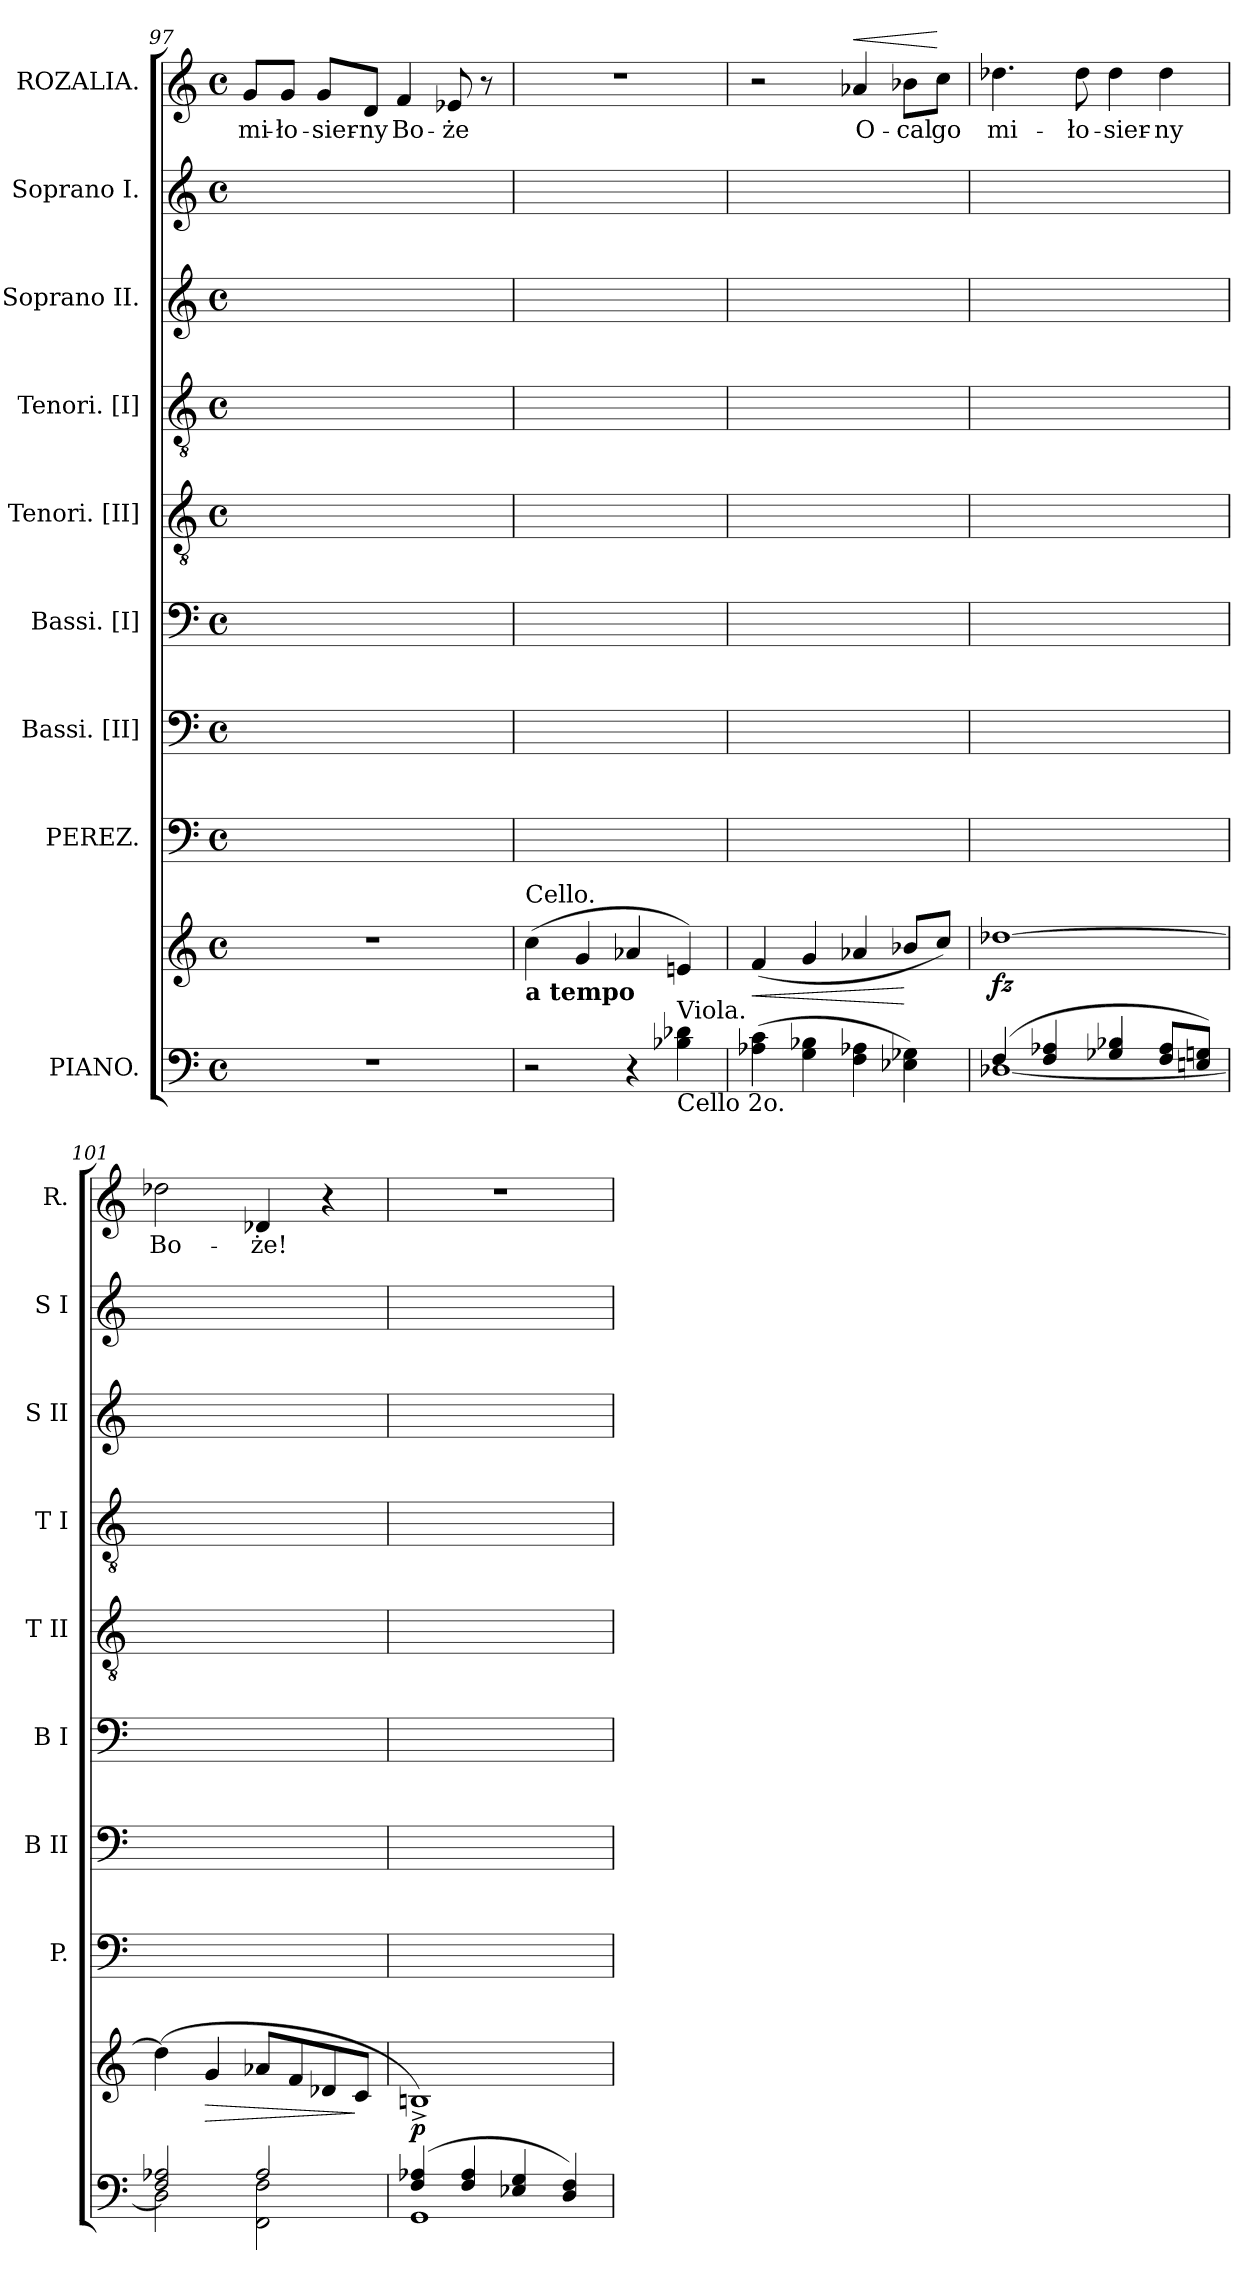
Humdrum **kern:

**kern	**kern	**dynam	**kern	**kern	**kern	**kern	**kern	**kern	**kern	**kern	**text	**dynam
*part9	*part9	*part9	*part8	*part7	*part6	*part5	*part4	*part3	*part2	*part1	*part1	*part1
*staff10	*staff9	*staff9/10	*staff8	*staff7	*staff6	*staff5	*staff4	*staff3	*staff2	*staff1	*staff1	*staff1
*I"PIANO.	*	*	*I"PEREZ.	*I"Bassi. [II]	*I"Bassi. [I]	*I"Tenori. [II]	*I"Tenori. [I]	*I"Soprano II.	*I"Soprano I.	*I"ROZALIA.	*	*
*	*	*	*I'P.	*I'B II	*I'B I	*I'T II	*I'T I	*I'S II	*I'S I	*I'R.	*	*
*clefF4	*clefG2	*	*clefF4	*clefF4	*clefF4	*clefGv2	*clefGv2	*clefG2	*clefG2	*clefG2	*	*
*k[]	*k[]	*	*k[]	*k[]	*k[]	*k[]	*k[]	*k[]	*k[]	*k[]	*	*
*C:	*C:	*	*C:	*C:	*C:	*C:	*C:	*C:	*C:	*C:	*	*
*M4/4	*M4/4	*	*M4/4	*M4/4	*M4/4	*M4/4	*M4/4	*M4/4	*M4/4	*M4/4	*	*
*met(c)	*met(c)	*	*met(c)	*met(c)	*met(c)	*met(c)	*met(c)	*met(c)	*met(c)	*met(c)	*	*
=97	=97	=97	=97	=97	=97	=97	=97	=97	=97	=97	=97	=97
1r	1r	.	1ryy	1ryy	1ryy	1ryy	1ryy	1ryy	1ryy	8g/L	mi-	.
.	.	.	.	.	.	.	.	.	.	8g/J	-ło-	.
.	.	.	.	.	.	.	.	.	.	8g/L	-sier-	.
.	.	.	.	.	.	.	.	.	.	8d/J	-ny	.
.	.	.	.	.	.	.	.	.	.	4f/	Bo-	.
.	.	.	.	.	.	.	.	.	.	8e-X/	-że	.
.	.	.	.	.	.	.	.	.	.	8r	.	.
=98	=98	=98	=98	=98	=98	=98	=98	=98	=98	=98	=98	=98
!	!LO:TX:b:B:t=a tempo	!	!	!	!	!	!	!	!	!	!	!
!	!LO:TX:a:t=Cello.	!	!	!	!	!	!	!	!	!	!	!
2r	(>4cc\	.	1ryy	1ryy	1ryy	1ryy	1ryy	1ryy	1ryy	1r	.	.
.	4g/	.	.	.	.	.	.	.	.	.	.	.
4r	4a-X/	.	.	.	.	.	.	.	.	.	.	.
!LO:TX:b:t=Cello 2o.	!	!	!	!	!	!	!	!	!	!	!	!
!LO:TX:a:t=Viola.	!	!	!	!	!	!	!	!	!	!	!	!
4B-X\ 4d-X\	4en/)	.	.	.	.	.	.	.	.	.	.	.
=99	=99	=99	=99	=99	=99	=99	=99	=99	=99	=99	=99	=99
!	!	!LO:HP:b	!	!	!	!	!	!	!	!	!	!
(>4A-X\ 4c\	(>4f/	<	1ryy	1ryy	1ryy	1ryy	1ryy	1ryy	1ryy	2r	.	.
4G\ 4B-X\	4g/	.	.	.	.	.	.	.	.	.	.	.
!	!	!	!	!	!	!	!	!	!	!	!	!LO:HP:a
4F\ 4A-X\	4a-X/	.	.	.	.	.	.	.	.	4a-X/	O-	<
4E-X\ 4G-X\)	8b-X/L	[	.	.	.	.	.	.	.	8b-X\L	-cal	.
.	8cc/J)	.	.	.	.	.	.	.	.	8cc\J	go	[
=100	=100	=100	=100	=100	=100	=100	=100	=100	=100	=100	=100	=100
*^	*	*	*	*	*	*	*	*	*	*	*	*
(>4F/	[1D-X	[1dd-X	fz	1ryy	1ryy	1ryy	1ryy	1ryy	1ryy	1ryy	4.dd-X\	mi-	.
4F/ 4A-X/	.	.	.	.	.	.	.	.	.	.	.	.	.
.	.	.	.	.	.	.	.	.	.	.	8dd-\	-ło-	.
4G-X/ 4B-X/	.	.	.	.	.	.	.	.	.	.	4dd-\	-sier-	.
8F/ 8A-/L	.	.	.	.	.	.	.	.	.	.	4dd-\	-ny	.
8En/ 8Gn/J)	.	.	.	.	.	.	.	.	.	.	.	.	.
=101	=101	=101	=101	=101	=101	=101	=101	=101	=101	=101	=101	=101	=101
2F/ 2A-X/	2D-\]	(>4dd-\]	.	1ryy	1ryy	1ryy	1ryy	1ryy	1ryy	1ryy	2dd-X\	Bo-	.
!	!	!	!LO:HP:b	!	!	!	!	!	!	!	!	!	!
.	.	4g/	>	.	.	.	.	.	.	.	.	.	.
2A-/	2FF\ 2F\	8a-X/L	.	.	.	.	.	.	.	.	4d-X/	-że!	.
.	.	8f/	.	.	.	.	.	.	.	.	.	.	.
.	.	8d-X/	.	.	.	.	.	.	.	.	4r	.	.
.	.	8c/J	]	.	.	.	.	.	.	.	.	.	.
=102	=102	=102	=102	=102	=102	=102	=102	=102	=102	=102	=102	=102	=102
(>4F/ 4A-X/	1GG	1Bn^>)	p	1ryy	1ryy	1ryy	1ryy	1ryy	1ryy	1ryy	1r	.	.
4F/ 4A-/	.	.	.	.	.	.	.	.	.	.	.	.	.
4E-X/ 4G/	.	.	.	.	.	.	.	.	.	.	.	.	.
4D/ 4F/)	.	.	.	.	.	.	.	.	.	.	.	.	.
*v	*v	*	*	*	*	*	*	*	*	*	*	*	*
=	=	=	=	=	=	=	=	=	=	=	=	=
*-	*-	*-	*-	*-	*-	*-	*-	*-	*-	*-	*-	*-
